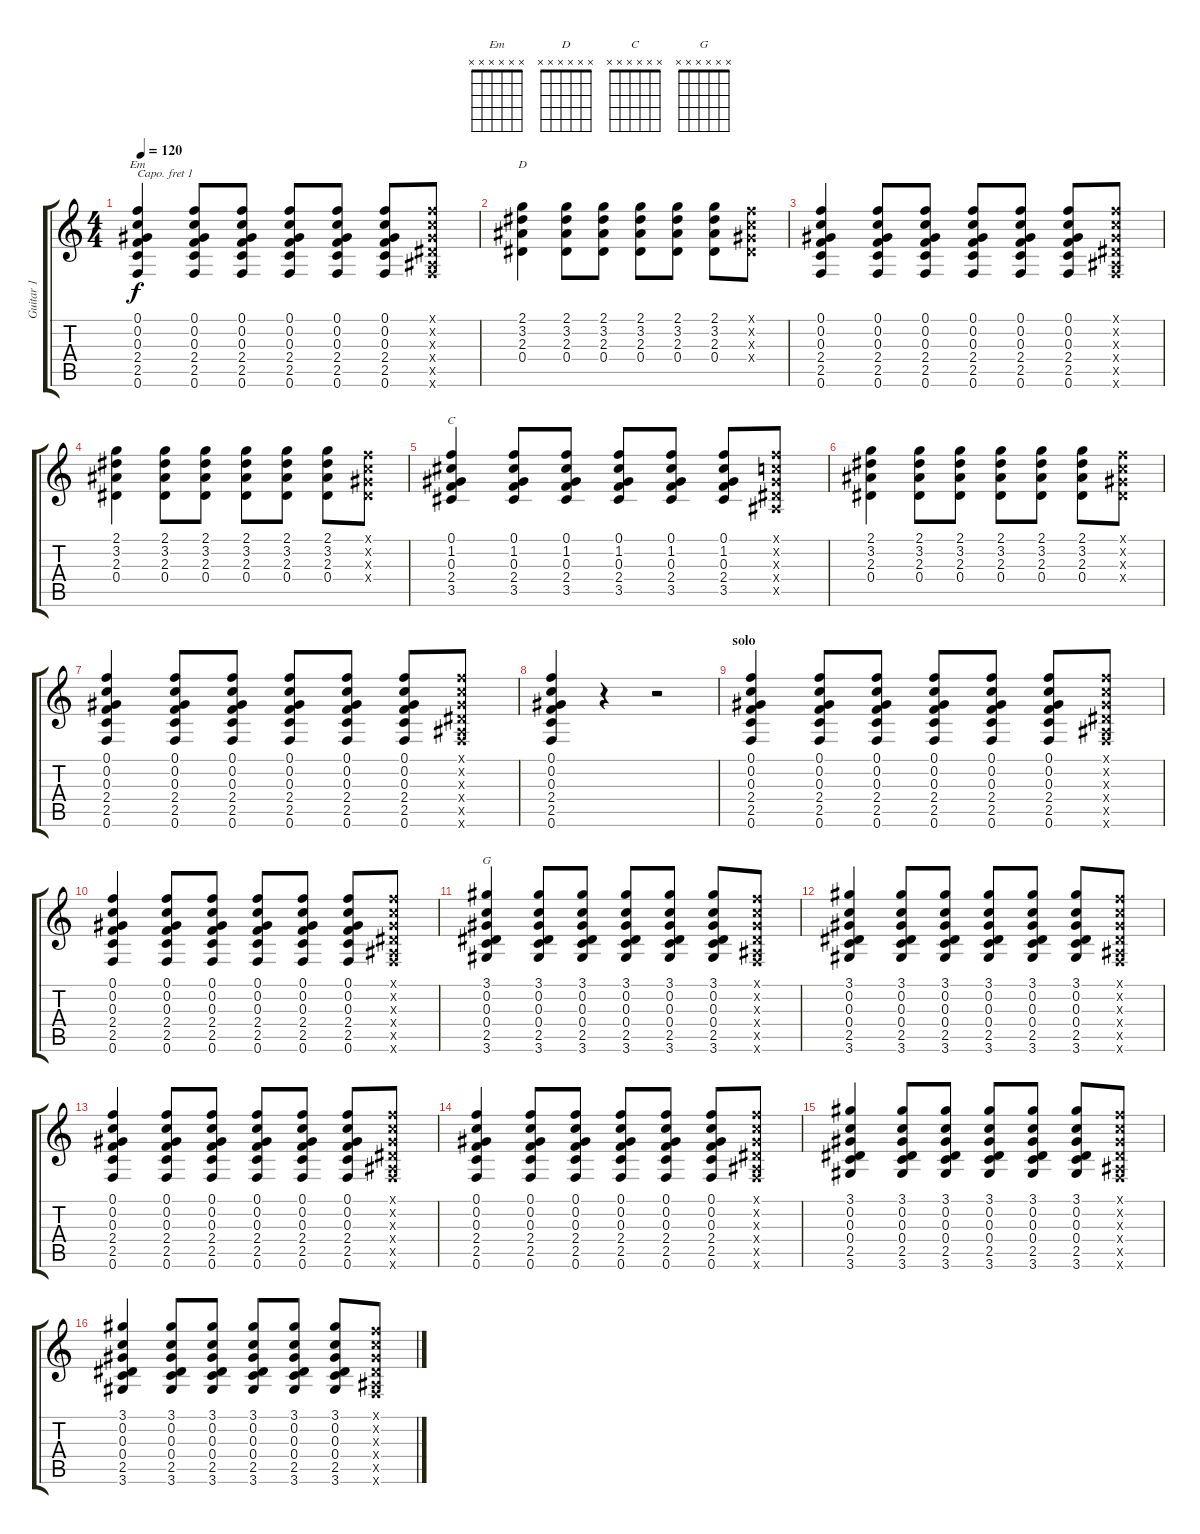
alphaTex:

\track ("Guitar 1" "Guitar 1") {instrument distortionguitar}
\staff {score tabs}
\capo 1
\tuning (E4 B3 G3 D3 A2 E2) {hide}
\chord ("Em" x x x x x x) {firstfret 0}
\chord ("D" x x x x x x) {firstfret 0}
\chord ("C" x x x x x x) {firstfret 0}
\chord ("G" x x x x x x) {firstfret 0}
\ts (4 4)
\tempo 120
\clef g2
\ks c
(0.1 0.2 0.3 2.4 2.5 0.6).4{ch "Em" dy f} (0.1 0.2 0.3 2.4 2.5 0.6).8 (0.1 0.2 0.3 2.4 2.5 0.6).8 (0.1 0.2 0.3 2.4 2.5 0.6).8 (0.1 0.2 0.3 2.4 2.5 0.6).8 (0.1 0.2 0.3 2.4 2.5 0.6).8 (0.1{x} 0.2{x} 0.3{x} 0.4{x} 0.5{x} 0.6{x}).8 |
(2.1 3.2 2.3 0.4).4{ch "D"} (2.1 3.2 2.3 0.4).8 (2.1 3.2 2.3 0.4).8 (2.1 3.2 2.3 0.4).8 (2.1 3.2 2.3 0.4).8 (2.1 3.2 2.3 0.4).8 (0.1{x} 0.2{x} 0.3{x} 0.4{x}).8 |
(0.1 0.2 0.3 2.4 2.5 0.6).4 (0.1 0.2 0.3 2.4 2.5 0.6).8 (0.1 0.2 0.3 2.4 2.5 0.6).8 (0.1 0.2 0.3 2.4 2.5 0.6).8 (0.1 0.2 0.3 2.4 2.5 0.6).8 (0.1 0.2 0.3 2.4 2.5 0.6).8 (0.1{x} 0.2{x} 0.3{x} 0.4{x} 0.5{x} 0.6{x}).8 |
(2.1 3.2 2.3 0.4).4 (2.1 3.2 2.3 0.4).8 (2.1 3.2 2.3 0.4).8 (2.1 3.2 2.3 0.4).8 (2.1 3.2 2.3 0.4).8 (2.1 3.2 2.3 0.4).8 (0.1{x} 0.2{x} 0.3{x} 0.4{x}).8 |
(0.1 1.2 0.3 2.4 3.5).4{ch "C"} (0.1 1.2 0.3 2.4 3.5).8 (0.1 1.2 0.3 2.4 3.5).8 (0.1 1.2 0.3 2.4 3.5).8 (0.1 1.2 0.3 2.4 3.5).8 (0.1 1.2 0.3 2.4 3.5).8 (0.1{x} 0.2{x} 0.3{x} 0.4{x} 0.5{x}).8 |
(2.1 3.2 2.3 0.4).4 (2.1 3.2 2.3 0.4).8 (2.1 3.2 2.3 0.4).8 (2.1 3.2 2.3 0.4).8 (2.1 3.2 2.3 0.4).8 (2.1 3.2 2.3 0.4).8 (0.1{x} 0.2{x} 0.3{x} 0.4{x}).8 |
(0.1 0.2 0.3 2.4 2.5 0.6).4 (0.1 0.2 0.3 2.4 2.5 0.6).8 (0.1 0.2 0.3 2.4 2.5 0.6).8 (0.1 0.2 0.3 2.4 2.5 0.6).8 (0.1 0.2 0.3 2.4 2.5 0.6).8 (0.1 0.2 0.3 2.4 2.5 0.6).8 (0.1{x} 0.2{x} 0.3{x} 0.4{x} 0.5{x} 0.6{x}).8 |
(0.1 0.2 0.3 2.4 2.5 0.6).4 r.4 r.2 |
\section ("" "solo")
(0.1 0.2 0.3 2.4 2.5 0.6).4 (0.1 0.2 0.3 2.4 2.5 0.6).8 (0.1 0.2 0.3 2.4 2.5 0.6).8 (0.1 0.2 0.3 2.4 2.5 0.6).8 (0.1 0.2 0.3 2.4 2.5 0.6).8 (0.1 0.2 0.3 2.4 2.5 0.6).8 (0.1{x} 0.2{x} 0.3{x} 0.4{x} 0.5{x} 0.6{x}).8 |
(0.1 0.2 0.3 2.4 2.5 0.6).4 (0.1 0.2 0.3 2.4 2.5 0.6).8 (0.1 0.2 0.3 2.4 2.5 0.6).8 (0.1 0.2 0.3 2.4 2.5 0.6).8 (0.1 0.2 0.3 2.4 2.5 0.6).8 (0.1 0.2 0.3 2.4 2.5 0.6).8 (0.1{x} 0.2{x} 0.3{x} 0.4{x} 0.5{x} 0.6{x}).8 |
(3.1 0.2 0.3 0.4 2.5 3.6).4{ch "G"} (3.1 0.2 0.3 0.4 2.5 3.6).8 (3.1 0.2 0.3 0.4 2.5 3.6).8 (3.1 0.2 0.3 0.4 2.5 3.6).8 (3.1 0.2 0.3 0.4 2.5 3.6).8 (3.1 0.2 0.3 0.4 2.5 3.6).8 (0.1{x} 0.2{x} 0.3{x} 0.4{x} 0.5{x} 0.6{x}).8 |
(3.1 0.2 0.3 0.4 2.5 3.6).4 (3.1 0.2 0.3 0.4 2.5 3.6).8 (3.1 0.2 0.3 0.4 2.5 3.6).8 (3.1 0.2 0.3 0.4 2.5 3.6).8 (3.1 0.2 0.3 0.4 2.5 3.6).8 (3.1 0.2 0.3 0.4 2.5 3.6).8 (0.1{x} 0.2{x} 0.3{x} 0.4{x} 0.5{x} 0.6{x}).8 |
(0.1 0.2 0.3 2.4 2.5 0.6).4 (0.1 0.2 0.3 2.4 2.5 0.6).8 (0.1 0.2 0.3 2.4 2.5 0.6).8 (0.1 0.2 0.3 2.4 2.5 0.6).8 (0.1 0.2 0.3 2.4 2.5 0.6).8 (0.1 0.2 0.3 2.4 2.5 0.6).8 (0.1{x} 0.2{x} 0.3{x} 0.4{x} 0.5{x} 0.6{x}).8 |
(0.1 0.2 0.3 2.4 2.5 0.6).4 (0.1 0.2 0.3 2.4 2.5 0.6).8 (0.1 0.2 0.3 2.4 2.5 0.6).8 (0.1 0.2 0.3 2.4 2.5 0.6).8 (0.1 0.2 0.3 2.4 2.5 0.6).8 (0.1 0.2 0.3 2.4 2.5 0.6).8 (0.1{x} 0.2{x} 0.3{x} 0.4{x} 0.5{x} 0.6{x}).8 |
(3.1 0.2 0.3 0.4 2.5 3.6).4 (3.1 0.2 0.3 0.4 2.5 3.6).8 (3.1 0.2 0.3 0.4 2.5 3.6).8 (3.1 0.2 0.3 0.4 2.5 3.6).8 (3.1 0.2 0.3 0.4 2.5 3.6).8 (3.1 0.2 0.3 0.4 2.5 3.6).8 (0.1{x} 0.2{x} 0.3{x} 0.4{x} 0.5{x} 0.6{x}).8 |
(3.1 0.2 0.3 0.4 2.5 3.6).4 (3.1 0.2 0.3 0.4 2.5 3.6).8 (3.1 0.2 0.3 0.4 2.5 3.6).8 (3.1 0.2 0.3 0.4 2.5 3.6).8 (3.1 0.2 0.3 0.4 2.5 3.6).8 (3.1 0.2 0.3 0.4 2.5 3.6).8 (0.1{x} 0.2{x} 0.3{x} 0.4{x} 0.5{x} 0.6{x}).8
